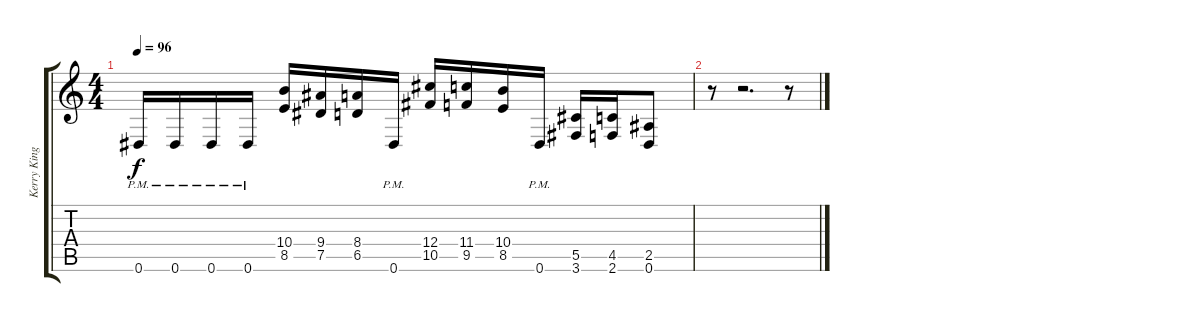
\track ("Kerry King (Rhythm Guitar)" "Kerry King") {instrument distortionguitar}
\staff {score tabs}
\tuning (Eb4 Bb3 Gb3 Db3 Ab2 Eb2) {hide}
\ts (4 4)
\tempo 96
\clef g2
\ks c
0.6{pm}.16{dy f} 0.6{pm}.16 0.6{pm}.16 0.6{pm}.16 (10.4 8.5).16 (9.4 7.5).16 (8.4 6.5).16 0.6{pm}.16 (12.4 10.5).16 (11.4 9.5).16 (10.4 8.5).16 0.6{pm}.16 (5.5 3.6).16 (4.5 2.6).16 (2.5 0.6).8 |
r.8 r.2{d} r.8
